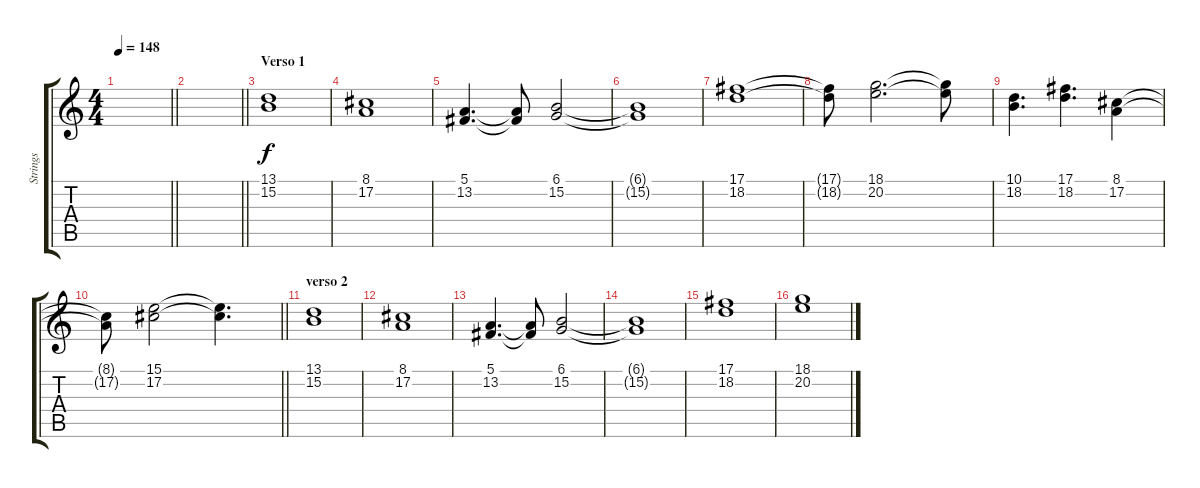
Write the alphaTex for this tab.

\track ("Strings" "Strings") {instrument pad4choir}
\staff {score tabs}
\tuning (Db4 Ab3 E3 B2 Gb2 B1) {hide}
\ts (4 4)
\tempo 148
\clef g2
\barLineRight lightlight
\ks c
|
\barLineRight lightlight
|
\section ("" "Verso 1")
(13.1 15.2).1 |
(8.1 17.2).1 |
(5.1 13.2).4{d} (5.1{t} 13.2{t}).8 (6.1 15.2).2 |
(6.1{t} 15.2{t}).1 |
(17.1 18.2).1 |
(17.1{t} 18.2{t}).8 (18.1 20.2).2{d} (18.1{t} 20.2{t}).8 |
(10.1 18.2).4{d} (17.1 18.2).4{d} (8.1 17.2).4 |
\barLineRight lightlight
(8.1{t} 17.2{t}).8 (15.1 17.2).2 (15.1{t} 17.2{t}).4{d} |
\section ("" "verso 2")
(13.1 15.2).1 |
(8.1 17.2).1 |
(5.1 13.2).4{d} (5.1{t} 13.2{t}).8 (6.1 15.2).2 |
(6.1{t} 15.2{t}).1 |
(17.1 18.2).1 |
(18.1 20.2).1
